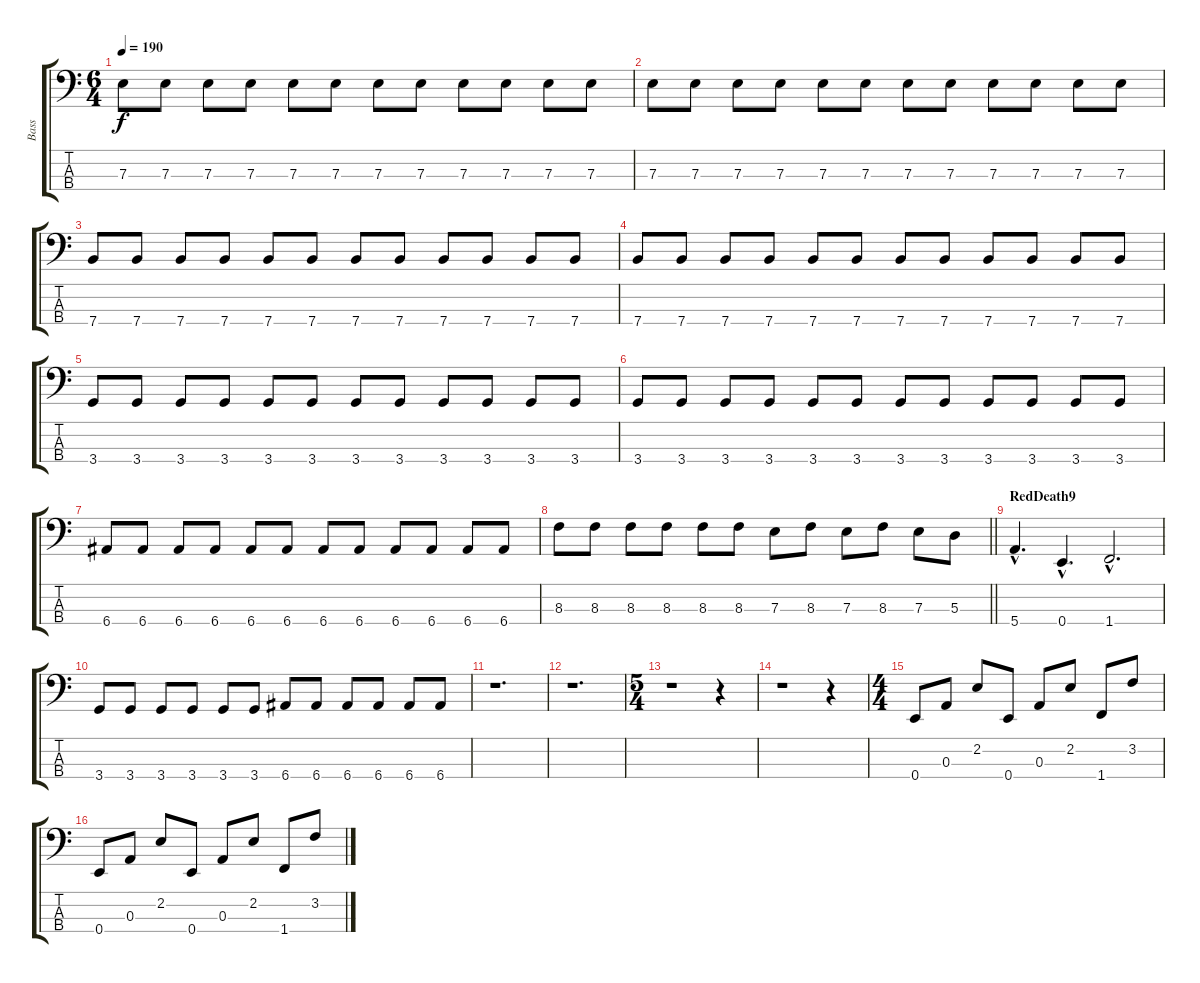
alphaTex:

\track ("Bass" "Bass") {instrument electricbasspick}
\staff {score tabs}
\tuning (G2 D2 A1 E1) {hide}
\ts (6 4)
\tempo 190
\clef f4
\ks c
7.3.8{dy f} 7.3.8 7.3.8 7.3.8 7.3.8 7.3.8 7.3.8 7.3.8 7.3.8 7.3.8 7.3.8 7.3.8 |
7.3.8 7.3.8 7.3.8 7.3.8 7.3.8 7.3.8 7.3.8 7.3.8 7.3.8 7.3.8 7.3.8 7.3.8 |
7.4.8 7.4.8 7.4.8 7.4.8 7.4.8 7.4.8 7.4.8 7.4.8 7.4.8 7.4.8 7.4.8 7.4.8 |
7.4.8 7.4.8 7.4.8 7.4.8 7.4.8 7.4.8 7.4.8 7.4.8 7.4.8 7.4.8 7.4.8 7.4.8 |
3.4.8 3.4.8 3.4.8 3.4.8 3.4.8 3.4.8 3.4.8 3.4.8 3.4.8 3.4.8 3.4.8 3.4.8 |
3.4.8 3.4.8 3.4.8 3.4.8 3.4.8 3.4.8 3.4.8 3.4.8 3.4.8 3.4.8 3.4.8 3.4.8 |
6.4.8 6.4.8 6.4.8 6.4.8 6.4.8 6.4.8 6.4.8 6.4.8 6.4.8 6.4.8 6.4.8 6.4.8 |
\barLineRight lightlight
8.3.8 8.3.8 8.3.8 8.3.8 8.3.8 8.3.8 7.3.8 8.3.8 7.3.8 8.3.8 7.3.8 5.3.8 |
\section ("" "RedDeath9")
5.4{hac}.4{d} 0.4{hac}.4{d} 1.4{hac}.2{d} |
3.4.8 3.4.8 3.4.8 3.4.8 3.4.8 3.4.8 6.4.8 6.4.8 6.4.8 6.4.8 6.4.8 6.4.8 |
r.1{d} |
r.1{d} |
\ts (5 4)
r.1 r.4 |
r.1 r.4 |
\ts (4 4)
0.4.8 0.3.8 2.2.8 0.4.8 0.3.8 2.2.8 1.4.8 3.2.8 |
0.4.8 0.3.8 2.2.8 0.4.8 0.3.8 2.2.8 1.4.8 3.2.8
